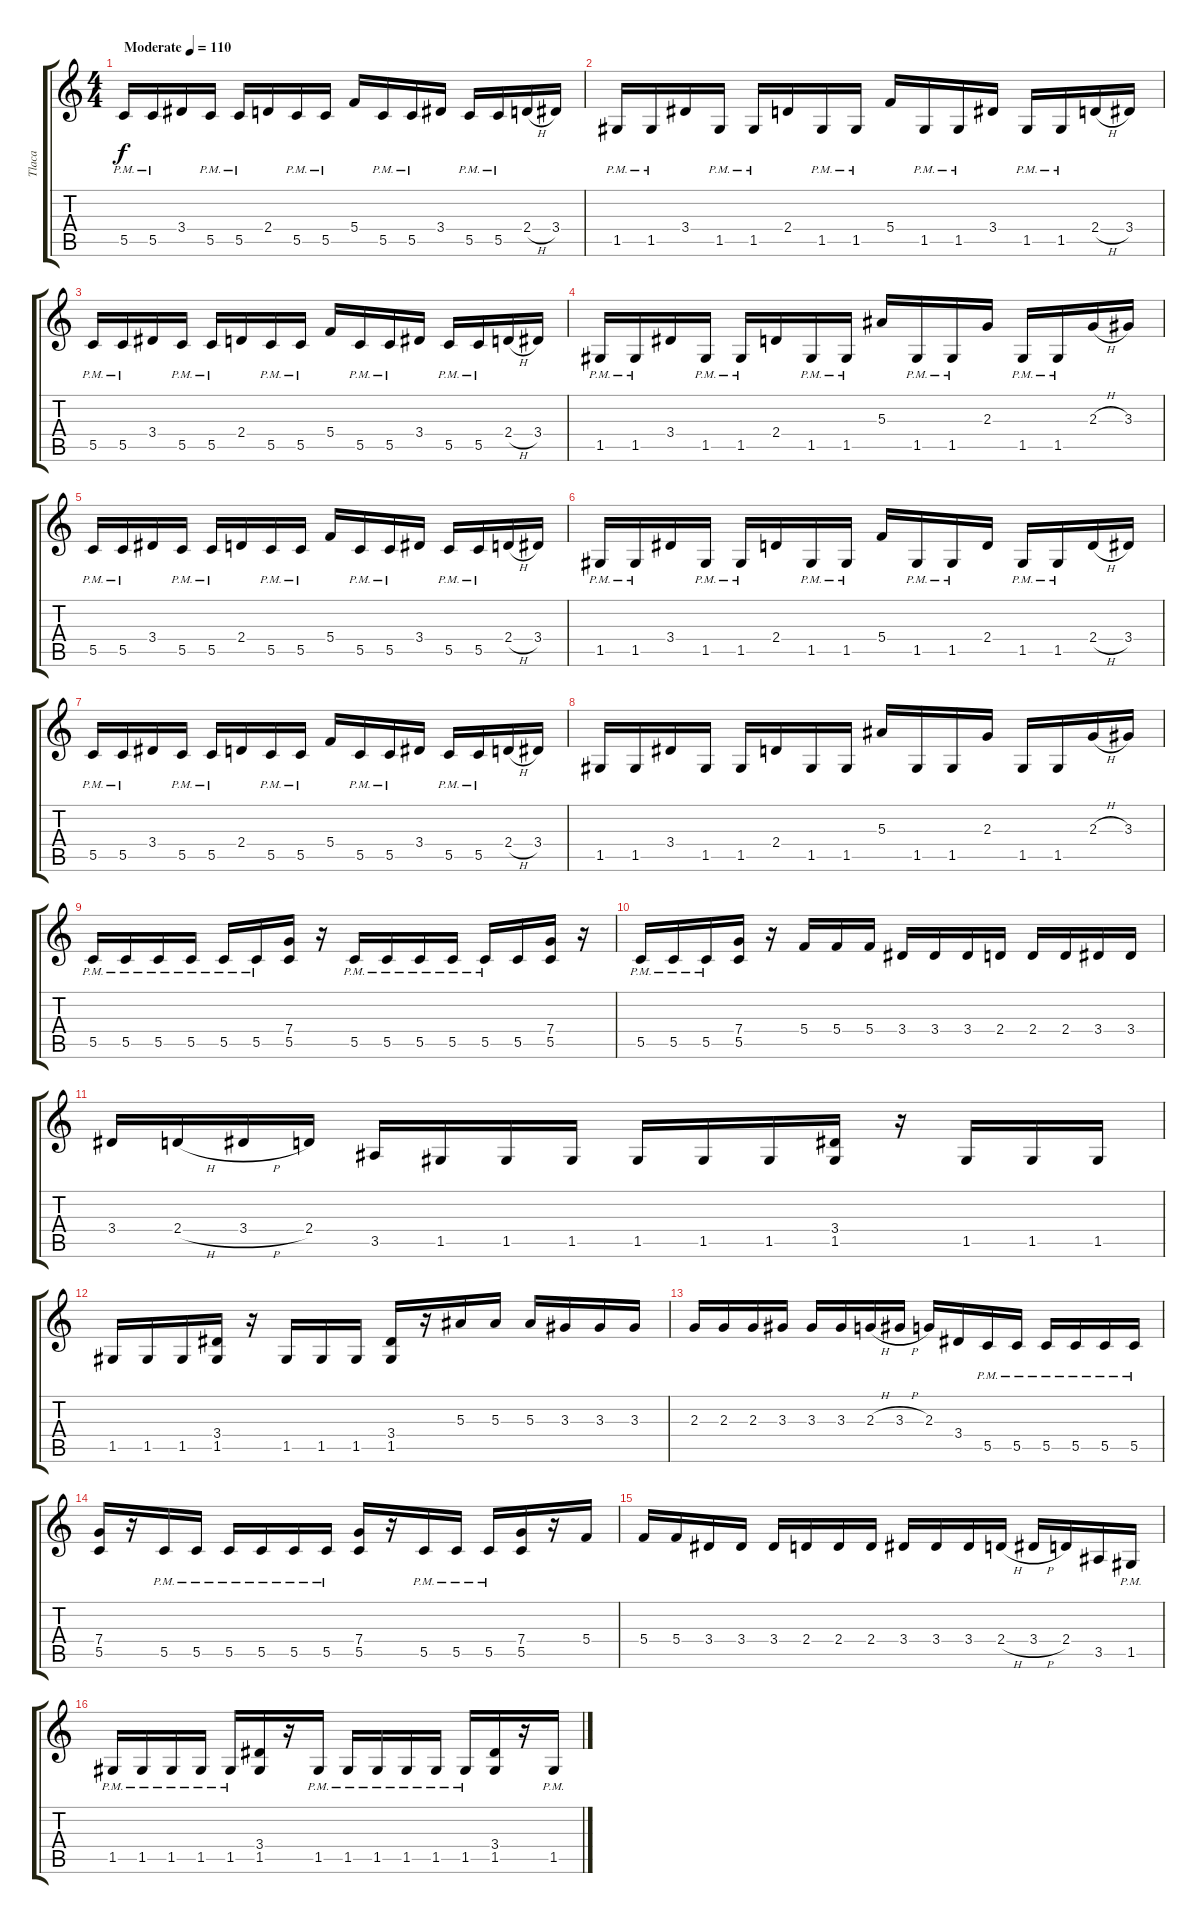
\track ("Tlaca" "Tlaca") {instrument distortionguitar}
\staff {score tabs}
\tuning (D4 A3 F3 C3 G2 D2) {hide}
\ts (4 4)
\tempo (110 "Moderate")
\clef g2
\ks c
5.5{pm}.16{dy f instrument distortionguitar} 5.5{pm}.16 3.4.16 5.5{pm}.16 5.5{pm}.16 2.4.16 5.5{pm}.16 5.5{pm}.16 5.4.16 5.5{pm}.16 5.5{pm}.16 3.4.16 5.5{pm}.16 5.5{pm}.16 2.4{h}.16 3.4.16 |
1.5{pm}.16 1.5{pm}.16 3.4.16 1.5{pm}.16 1.5{pm}.16 2.4.16 1.5{pm}.16 1.5{pm}.16 5.4.16 1.5{pm}.16 1.5{pm}.16 3.4.16 1.5{pm}.16 1.5{pm}.16 2.4{h}.16 3.4.16 |
5.5{pm}.16 5.5{pm}.16 3.4.16 5.5{pm}.16 5.5{pm}.16 2.4.16 5.5{pm}.16 5.5{pm}.16 5.4.16 5.5{pm}.16 5.5{pm}.16 3.4.16 5.5{pm}.16 5.5{pm}.16 2.4{h}.16 3.4.16 |
1.5{pm}.16 1.5{pm}.16 3.4.16 1.5{pm}.16 1.5{pm}.16 2.4.16 1.5{pm}.16 1.5{pm}.16 5.3.16 1.5{pm}.16 1.5{pm}.16 2.3.16 1.5{pm}.16 1.5{pm}.16 2.3{h}.16 3.3.16 |
5.5{pm}.16 5.5{pm}.16 3.4.16 5.5{pm}.16 5.5{pm}.16 2.4.16 5.5{pm}.16 5.5{pm}.16 5.4.16 5.5{pm}.16 5.5{pm}.16 3.4.16 5.5{pm}.16 5.5{pm}.16 2.4{h}.16 3.4.16 |
1.5{pm}.16 1.5{pm}.16 3.4.16 1.5{pm}.16 1.5{pm}.16 2.4.16 1.5{pm}.16 1.5{pm}.16 5.4.16 1.5{pm}.16 1.5{pm}.16 2.4.16 1.5{pm}.16 1.5{pm}.16 2.4{h}.16 3.4.16 |
5.5{pm}.16 5.5{pm}.16 3.4.16 5.5{pm}.16 5.5{pm}.16 2.4.16 5.5{pm}.16 5.5{pm}.16 5.4.16 5.5{pm}.16 5.5{pm}.16 3.4.16 5.5{pm}.16 5.5{pm}.16 2.4{h}.16 3.4.16 |
1.5.16 1.5.16 3.4.16 1.5.16 1.5.16 2.4.16 1.5.16 1.5.16 5.3.16 1.5.16 1.5.16 2.3.16 1.5.16 1.5.16 2.3{h}.16 3.3.16 |
5.5{pm}.16 5.5{pm}.16 5.5{pm}.16 5.5{pm}.16 5.5{pm}.16 5.5{pm}.16 (7.4 5.5).16 r.16 5.5{pm}.16 5.5{pm}.16 5.5{pm}.16 5.5{pm}.16 5.5{pm}.16 5.5.16 (7.4 5.5).16 r.16 |
5.5{pm}.16 5.5{pm}.16 5.5{pm}.16 (7.4 5.5).16 r.16 5.4.16 5.4.16 5.4.16 3.4.16 3.4.16 3.4.16 2.4.16 2.4.16 2.4.16 3.4.16 3.4.16 |
3.4.16 2.4{h}.16 3.4{h}.16 2.4.16 3.5.16 1.5.16 1.5.16 1.5.16 1.5.16 1.5.16 1.5.16 (3.4 1.5).16 r.16 1.5.16 1.5.16 1.5.16 |
1.5.16 1.5.16 1.5.16 (3.4 1.5).16 r.16 1.5.16 1.5.16 1.5.16 (3.4 1.5).16 r.16 5.3.16 5.3.16 5.3.16 3.3.16 3.3.16 3.3.16 |
2.3.16 2.3.16 2.3.16 3.3.16 3.3.16 3.3.16 2.3{h}.16 3.3{h}.16 2.3.16 3.4.16 5.5{pm}.16 5.5{pm}.16 5.5{pm}.16 5.5{pm}.16 5.5{pm}.16 5.5{pm}.16 |
(7.4 5.5).16 r.16 5.5{pm}.16 5.5{pm}.16 5.5{pm}.16 5.5{pm}.16 5.5{pm}.16 5.5{pm}.16 (7.4 5.5).16 r.16 5.5{pm}.16 5.5{pm}.16 5.5{pm}.16 (7.4 5.5).16 r.16 5.4.16 |
5.4.16 5.4.16 3.4.16 3.4.16 3.4.16 2.4.16 2.4.16 2.4.16 3.4.16 3.4.16 3.4.16 2.4{h}.16 3.4{h}.16 2.4.16 3.5.16 1.5{pm}.16 |
1.5{pm}.16 1.5{pm}.16 1.5{pm}.16 1.5{pm}.16 1.5{pm}.16 (3.4 1.5).16 r.16 1.5{pm}.16 1.5{pm}.16 1.5{pm}.16 1.5{pm}.16 1.5{pm}.16 1.5{pm}.16 (3.4 1.5).16 r.16 1.5{pm}.16
